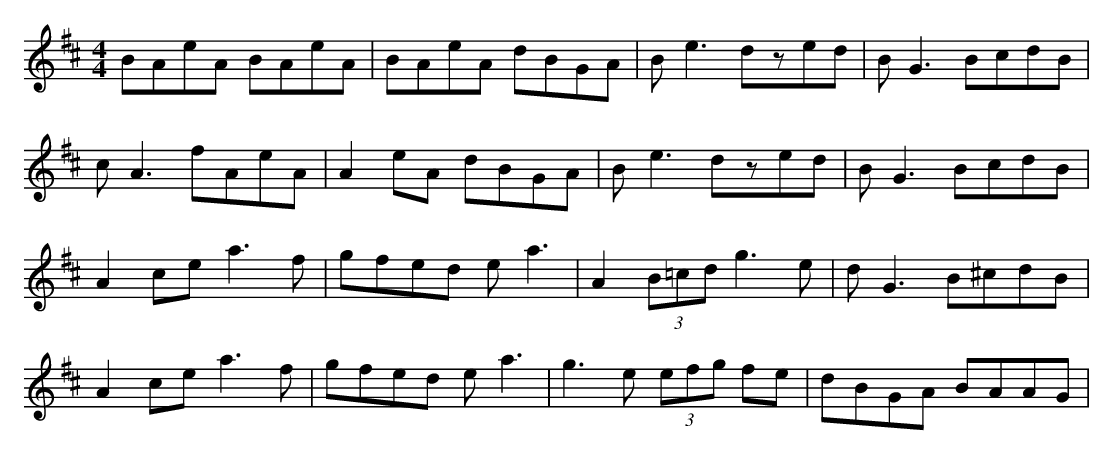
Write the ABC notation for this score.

X:1
M:4/4
K:Amix
BAeA BAeA|BAeA dBGA|Be3 dzed|BG3 BcdB|
cA3 fAeA|A2eA dBGA|Be3 dzed|BG3 BcdB|
A2ce a3f|gfed ea3|A2(3B=cd g3e|dG3 B^cdB|
A2ce a3f|gfed ea3|g3e (3efg fe|dBGA BAAG|
